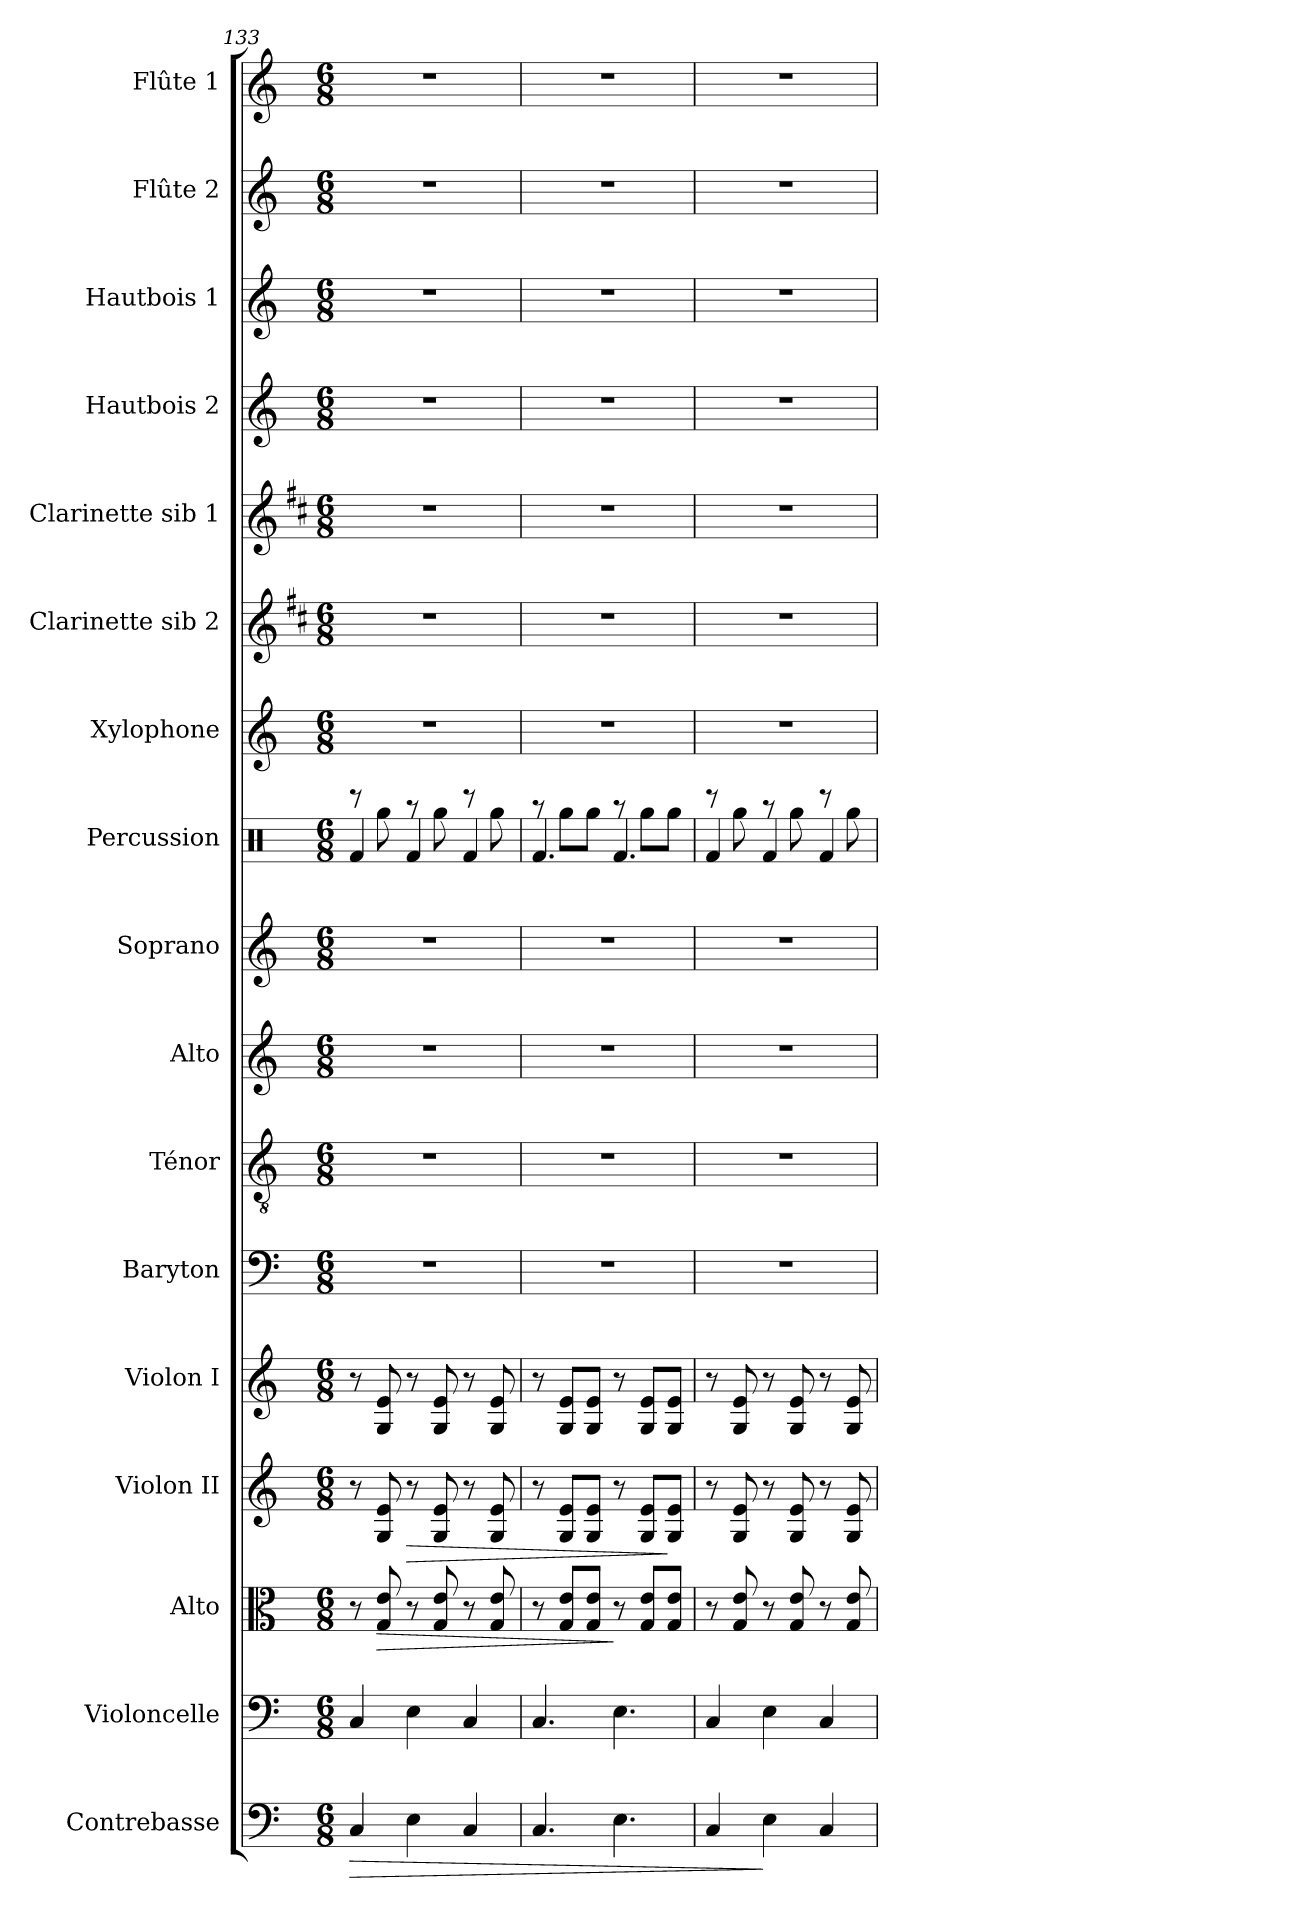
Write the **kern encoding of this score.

**kern	**dynam	**kern	**kern	**dynam	**kern	**dynam	**kern	**kern	**kern	**kern	**kern	**kern	**kern	**kern	**kern	**kern	**kern	**kern	**kern
*part17	*part17	*part16	*part15	*part15	*part14	*part14	*part13	*part12	*part11	*part10	*part9	*part8	*part7	*part6	*part5	*part4	*part3	*part2	*part1
*staff17	*staff17	*staff16	*staff15	*staff15	*staff14	*staff14	*staff13	*staff12	*staff11	*staff10	*staff9	*staff8	*staff7	*staff6	*staff5	*staff4	*staff3	*staff2	*staff1
*I"Contrebasse	*	*I"Violoncelle	*I"Alto	*	*I"Violon II	*	*I"Violon I	*I"Baryton	*I"Ténor	*I"Alto	*I"Soprano	*I"Percussion	*I"Xylophone	*I"Clarinette sib 2	*I"Clarinette sib 1	*I"Hautbois 2	*I"Hautbois 1	*I"Flûte 2	*I"Flûte 1
*I'Cb.	*	*I'Vc.	*I'A	*	*I'Vln. II	*	*I'Vln. I	*I'Bar.	*I'T	*I'A	*I'S	*I'Perc.	*I'Xyl.	*I'Cl. Sib 2	*I'Cl. Sib 1	*I'Hb. 2	*I'Hb. 1	*I'Fl. 2	*I'Fl. 1
!!LO:PB:g=z
*clefF4	*	*clefF4	*clefC3	*	*clefG2	*	*clefG2	*clefF4	*clefGv2	*clefG2	*clefG2	*clefX	*clefG2	*clefG2	*clefG2	*clefG2	*clefG2	*clefG2	*clefG2
*ITrd7c12	*	*	*	*	*	*	*	*	*	*	*	*	*	*ITrd1c2	*ITrd1c2	*	*	*	*
*k[]	*	*k[]	*k[]	*	*k[]	*	*k[]	*k[]	*k[]	*k[]	*k[]	*k[]	*k[]	*k[]	*k[]	*k[]	*k[]	*k[]	*k[]
*C:	*	*C:	*C:	*	*C:	*	*C:	*C:	*C:	*C:	*C:	*C:	*C:	*C:	*C:	*C:	*C:	*C:	*C:
*M6/8	*	*M6/8	*M6/8	*	*M6/8	*	*M6/8	*M6/8	*M6/8	*M6/8	*M6/8	*M6/8	*M6/8	*M6/8	*M6/8	*M6/8	*M6/8	*M6/8	*M6/8
=133	=133	=133	=133	=133	=133	=133	=133	=133	=133	=133	=133	=133	=133	=133	=133	=133	=133	=133	=133
!	!LO:HP:b	!	!	!	!	!	!	!	!	!	!	!	!	!	!	!	!	!	!
*	*	*	*	*	*	*	*	*	*	*	*	*^	*	*	*	*	*	*	*
4CC/	>	4C/	8r	.	8r	.	8r	2.r	2.r	2.r	2.r	4Rf/	8rbb	2.r	2.r	2.r	2.r	2.r	2.r	2.r
!	!	!	!	!LO:HP:b	!	!	!	!	!	!	!	!	!	!	!	!	!	!	!	!
.	.	.	8G/ 8e/	>	8G/ 8e/	.	8G/ 8e/	.	.	.	.	.	8Rgg\	.	.	.	.	.	.	.
!	!	!	!	!	!	!LO:HP:b	!	!	!	!	!	!	!	!	!	!	!	!	!	!
4EE\	.	4E\	8r	.	8r	>	8r	.	.	.	.	4Rf/	8raa	.	.	.	.	.	.	.
.	.	.	8G/ 8e/	.	8G/ 8e/	.	8G/ 8e/	.	.	.	.	.	8Rgg\	.	.	.	.	.	.	.
4CC/	.	4C/	8r	.	8r	.	8r	.	.	.	.	4Rf/	8rbb	.	.	.	.	.	.	.
.	.	.	8G/ 8e/	.	8G/ 8e/	.	8G/ 8e/	.	.	.	.	.	8Rgg\	.	.	.	.	.	.	.
=134	=134	=134	=134	=134	=134	=134	=134	=134	=134	=134	=134	=134	=134	=134	=134	=134	=134	=134	=134	=134
4.CC/	.	4.C/	8r	.	8r	.	8r	2.r	2.r	2.r	2.r	4.Rf/	8raa	2.r	2.r	2.r	2.r	2.r	2.r	2.r
.	.	.	8G/ 8e/L	.	8G/ 8e/L	.	8G/ 8e/L	.	.	.	.	.	8Rgg\L	.	.	.	.	.	.	.
.	.	.	8G/ 8e/J	.	8G/ 8e/J	.	8G/ 8e/J	.	.	.	.	.	8Rgg\J	.	.	.	.	.	.	.
4.EE\	.	4.E\	8r	]	8r	.	8r	.	.	.	.	4.Rf/	8rgg	.	.	.	.	.	.	.
.	.	.	8G/ 8e/L	.	8G/ 8e/L	.	8G/ 8e/L	.	.	.	.	.	8Rgg\L	.	.	.	.	.	.	.
.	.	.	8G/ 8e/J	.	8G/ 8e/J	]	8G/ 8e/J	.	.	.	.	.	8Rgg\J	.	.	.	.	.	.	.
=135	=135	=135	=135	=135	=135	=135	=135	=135	=135	=135	=135	=135	=135	=135	=135	=135	=135	=135	=135	=135
4CC/	.	4C/	8r	.	8r	.	8r	2.r	2.r	2.r	2.r	4Rf/	8rbb	2.r	2.r	2.r	2.r	2.r	2.r	2.r
.	.	.	8G/ 8e/	.	8G/ 8e/	.	8G/ 8e/	.	.	.	.	.	8Rgg\	.	.	.	.	.	.	.
4EE\	]	4E\	8r	.	8r	.	8r	.	.	.	.	4Rf/	8raa	.	.	.	.	.	.	.
.	.	.	8G/ 8e/	.	8G/ 8e/	.	8G/ 8e/	.	.	.	.	.	8Rgg\	.	.	.	.	.	.	.
4CC/	.	4C/	8r	.	8r	.	8r	.	.	.	.	4Rf/	8rbb	.	.	.	.	.	.	.
.	.	.	8G/ 8e/	.	8G/ 8e/	.	8G/ 8e/	.	.	.	.	.	8Rgg\	.	.	.	.	.	.	.
*	*	*	*	*	*	*	*	*	*	*	*	*v	*v	*	*	*	*	*	*	*
=	=	=	=	=	=	=	=	=	=	=	=	=	=	=	=	=	=	=	=
*-	*-	*-	*-	*-	*-	*-	*-	*-	*-	*-	*-	*-	*-	*-	*-	*-	*-	*-	*-
